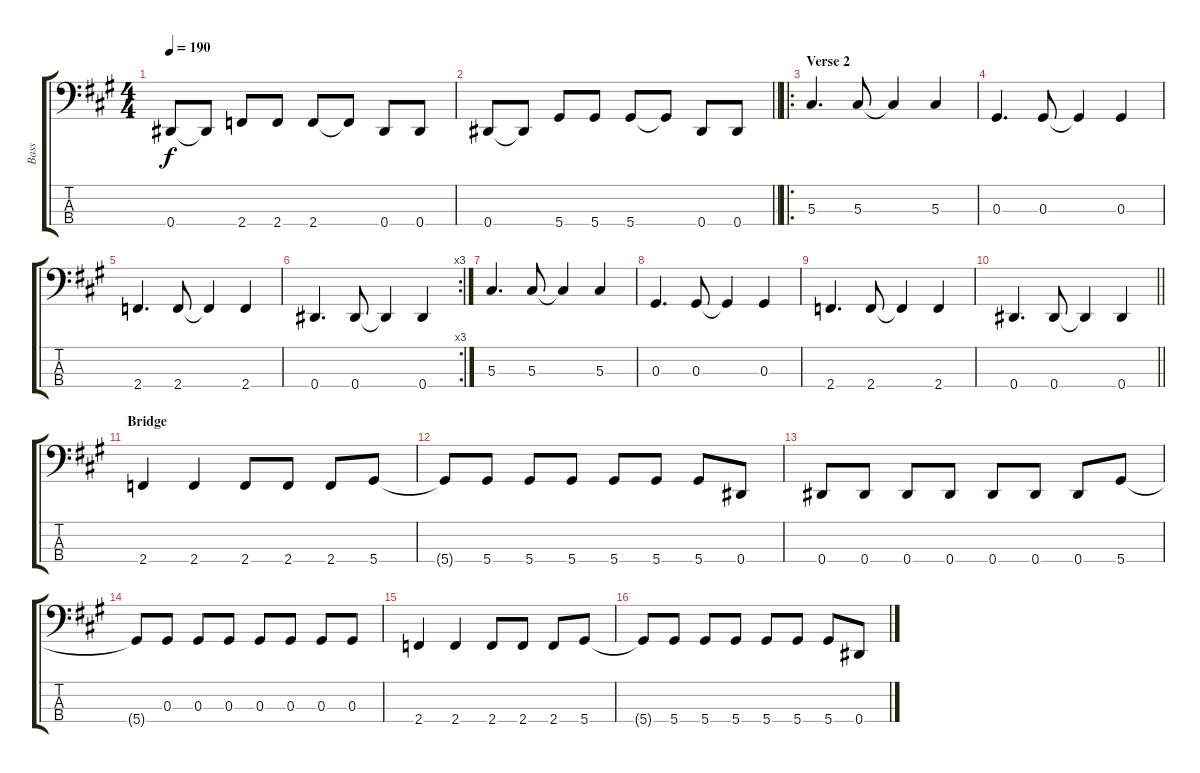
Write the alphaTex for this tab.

\track ("Bass" "Bass") {instrument electricbasspick}
\staff {score tabs}
\tuning (Gb2 Db2 Ab1 Eb1) {hide}
\ts (4 4)
\tempo 190
\clef f4
\ks a
0.4.8{dy f} 0.4{t}.8 2.4.8 2.4.8 2.4.8 2.4{t}.8 0.4.8 0.4.8 |
\barLineRight lightlight
0.4.8 0.4{t}.8 5.4.8 5.4.8 5.4.8 5.4{t}.8 0.4.8 0.4.8 |
\ro
\section ("" "Verse 2")
5.3.4{d} 5.3.8 5.3{t}.4 5.3.4 |
0.3.4{d} 0.3.8 0.3{t}.4 0.3.4 |
2.4.4{d} 2.4.8 2.4{t}.4 2.4.4 |
\rc 3
0.4.4{d} 0.4.8 0.4{t}.4 0.4.4 |
5.3.4{d} 5.3.8 5.3{t}.4 5.3.4 |
0.3.4{d} 0.3.8 0.3{t}.4 0.3.4 |
2.4.4{d} 2.4.8 2.4{t}.4 2.4.4 |
\barLineRight lightlight
0.4.4{d} 0.4.8 0.4{t}.4 0.4.4 |
\section ("" "Bridge")
2.4.4 2.4.4 2.4.8 2.4.8 2.4.8 5.4.8 |
5.4{t}.8 5.4.8 5.4.8 5.4.8 5.4.8 5.4.8 5.4.8 0.4.8 |
0.4.8 0.4.8 0.4.8 0.4.8 0.4.8 0.4.8 0.4.8 5.4.8 |
5.4{t}.8 0.3.8 0.3.8 0.3.8 0.3.8 0.3.8 0.3.8 0.3.8 |
2.4.4 2.4.4 2.4.8 2.4.8 2.4.8 5.4.8 |
5.4{t}.8 5.4.8 5.4.8 5.4.8 5.4.8 5.4.8 5.4.8 0.4.8
